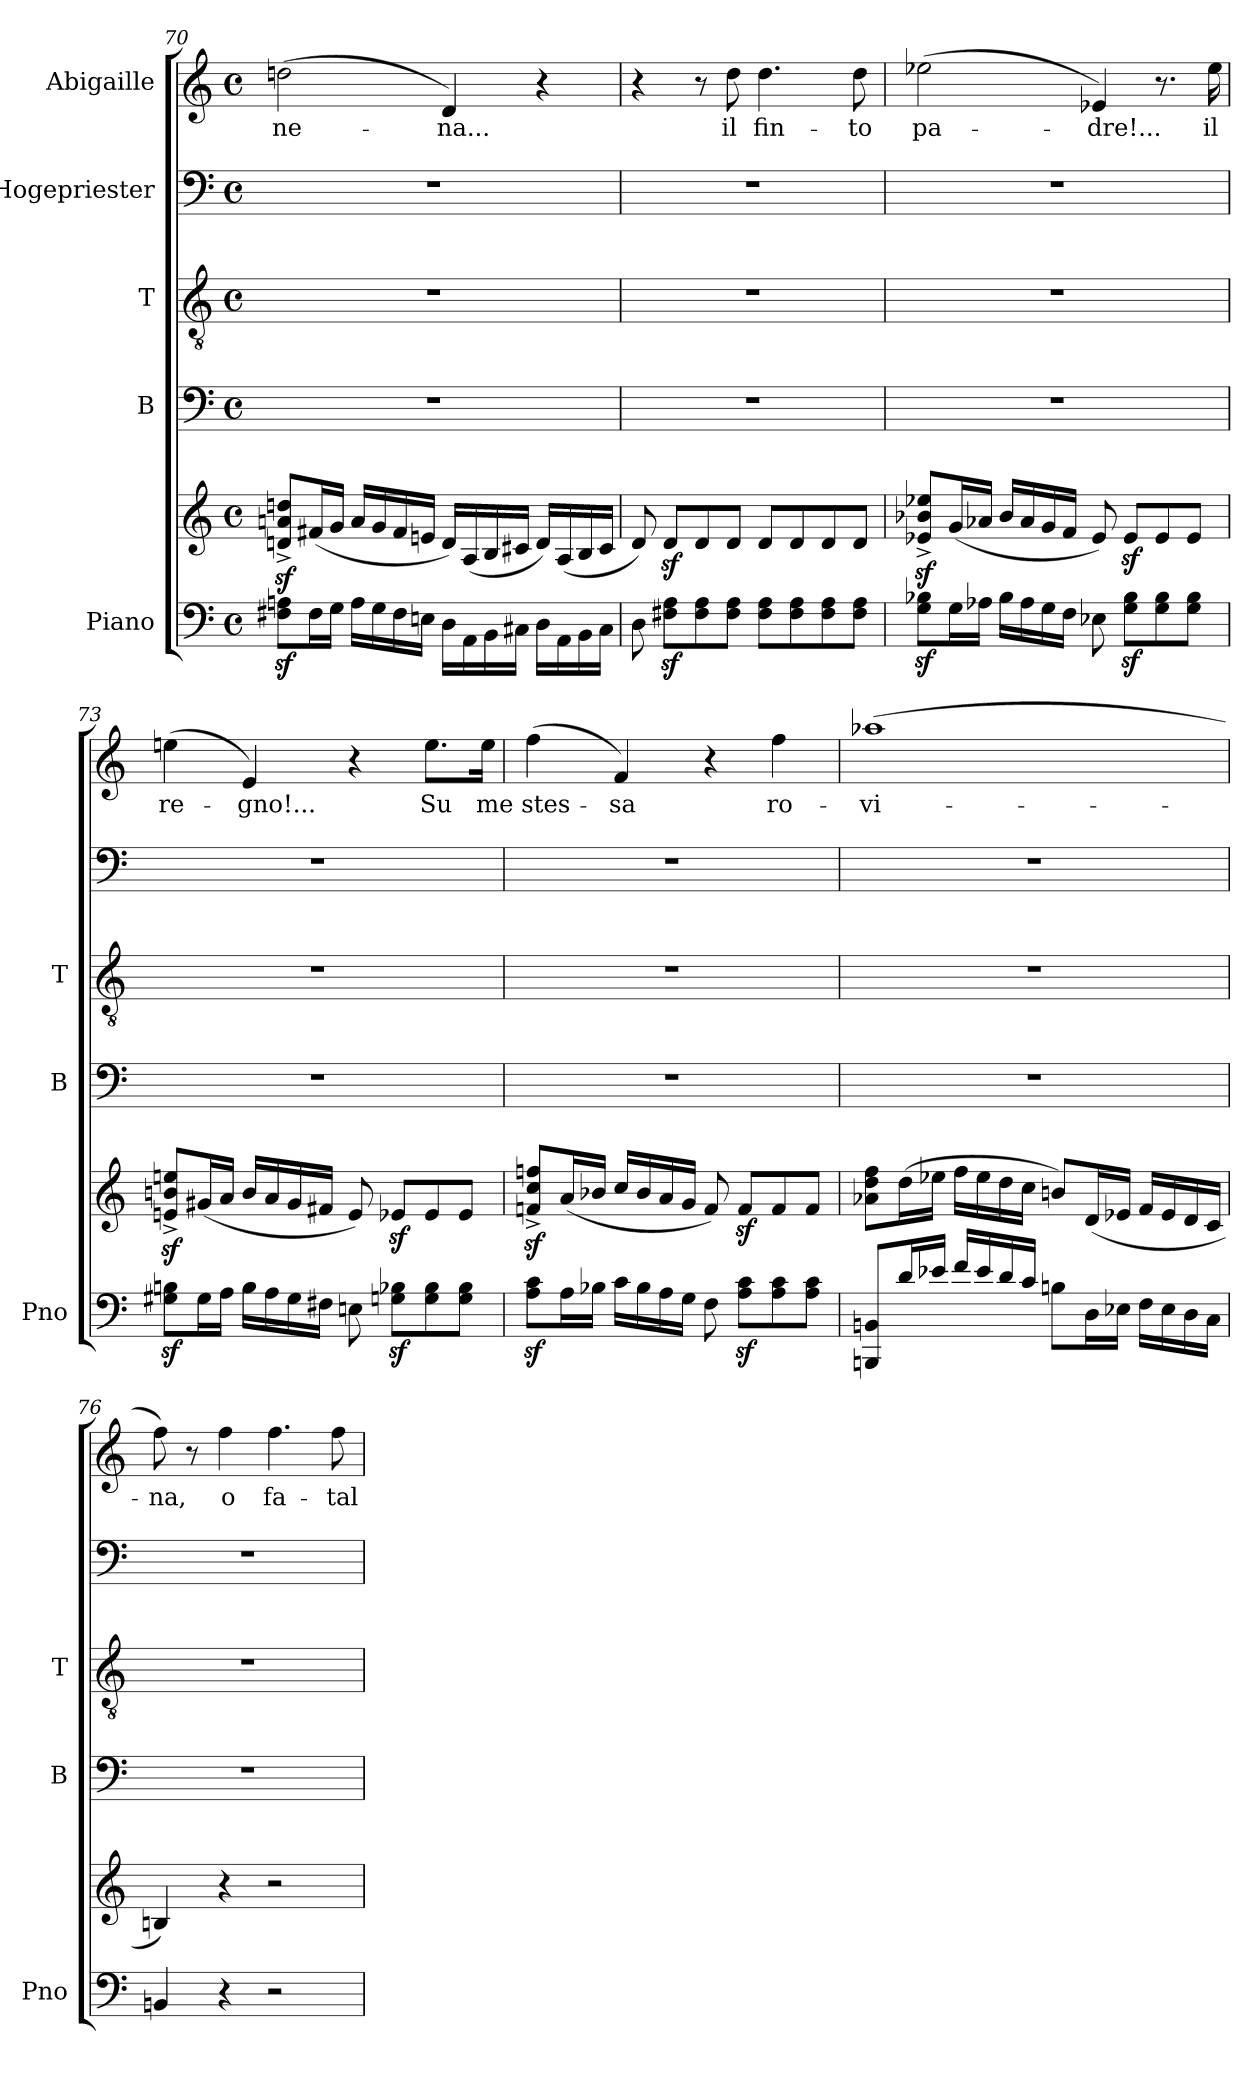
**kern	**kern	**kern	**kern	**kern	**kern	**text
*part5	*part5	*part4	*part3	*part2	*part1	*part1
*staff6	*staff5	*staff4	*staff3	*staff2	*staff1	*staff1
*I"Piano	*	*I"B	*I"T	*I"Hogepriester	*I"Abigaille	*
*I'Pno	*	*I'B	*I'T	*	*	*
*clefF4	*clefG2	*clefF4	*clefGv2	*clefF4	*clefG2	*
*k[]	*k[]	*k[]	*k[]	*k[]	*k[]	*
*M4/4	*M4/4	*M4/4	*M4/4	*M4/4	*M4/4	*
*met(c)	*met(c)	*met(c)	*met(c)	*met(c)	*met(c)	*
=70	=70	=70	=70	=70	=70	=70
!	!	!	!	!	!	!LO:LY:b
8F#X\z< 8An\z<L	8dn/z<^ 8an/z<^ 8ddn/z<^L	1r	1r	1r	(2ddn\	-ne-
16F#\L	(16f#X/L	.	.	.	.	.
16G\JJ	16g/JJ	.	.	.	.	.
16A\LL	16a/LL	.	.	.	.	.
16G\	16g/	.	.	.	.	.
16F#\	16f#/	.	.	.	.	.
16En\JJ	16en/JJ	.	.	.	.	.
!	!	!	!	!	!	!LO:LY:b
16D\LL	16d/LL)	.	.	.	4d/)	-na...
16AA\	(16A/	.	.	.	.	.
16BB\	16B/	.	.	.	.	.
16C#X\JJ	16c#X/JJ	.	.	.	.	.
16D\LL	16d/LL)	.	.	.	4r	.
16AA\	(16A/	.	.	.	.	.
16BB\	16B/	.	.	.	.	.
16C#\JJ	16c#/JJ	.	.	.	.	.
=71	=71	=71	=71	=71	=71	=71
8D\	8d/)	1r	1r	1r	4r	.
8F#X\z< 8A\z<L	8dz</L	.	.	.	.	.
8F#\ 8A\	8d/	.	.	.	8r	.
!	!	!	!	!	!	!LO:LY:b
8F#\ 8A\J	8d/J	.	.	.	8dd\	il
!	!	!	!	!	!	!LO:LY:b
8F#\ 8A\L	8d/L	.	.	.	4.dd\	fin-
8F#\ 8A\	8d/	.	.	.	.	.
8F#\ 8A\	8d/	.	.	.	.	.
!	!	!	!	!	!	!LO:LY:b
8F#\ 8A\J	8d/J	.	.	.	8dd\	-to
=72	=72	=72	=72	=72	=72	=72
!	!	!	!	!	!	!LO:LY:b
8G\z< 8B-X\z<L	8e-X/z<^ 8b-X/z<^ 8ee-X/z<^L	1r	1r	1r	(2ee-X\	pa-
16G\L	(16g/L	.	.	.	.	.
16A-X\JJ	16a-X/JJ	.	.	.	.	.
16B-\LL	16b-/LL	.	.	.	.	.
16A-\	16a-/	.	.	.	.	.
16G\	16g/	.	.	.	.	.
16F\JJ	16f/JJ	.	.	.	.	.
!	!	!	!	!	!	!LO:LY:b
8E-X\	8e-/)	.	.	.	4e-X/)	-dre!...
8G\z< 8B-\z<L	8e-z</L	.	.	.	.	.
8G\ 8B-\	8e-/	.	.	.	8.r	.
8G\ 8B-\J	8e-/J	.	.	.	.	.
!	!	!	!	!	!	!LO:LY:b
.	.	.	.	.	16ee-\	il
!!LO:LB:g=z
=73	=73	=73	=73	=73	=73	=73
!	!	!	!	!	!	!LO:LY:b
8G#X\z< 8Bn\z<L	8en/z<^ 8bn/z<^ 8een/z<^L	1r	1r	1r	(4een\	re-
16G#\L	(16g#X/L	.	.	.	.	.
16A\JJ	16a/JJ	.	.	.	.	.
!	!	!	!	!	!	!LO:LY:b
16B\LL	16b/LL	.	.	.	4e/)	-gno!...
16A\	16a/	.	.	.	.	.
16G#\	16g#/	.	.	.	.	.
16F#X\JJ	16f#X/JJ	.	.	.	.	.
8En\	8e/)	.	.	.	4r	.
8Gn\z< 8B-X\z<L	8e-Xz</L	.	.	.	.	.
!	!	!	!	!	!	!LO:LY:b
8G\ 8B-\	8e-/	.	.	.	8.ee\L	Su
8G\ 8B-\J	8e-/J	.	.	.	.	.
!	!	!	!	!	!	!LO:LY:b
.	.	.	.	.	16ee\Jk	me
=74	=74	=74	=74	=74	=74	=74
!	!	!	!	!	!	!LO:LY:b
8A\z< 8c\z<L	8fn/z<^ 8cc/z<^ 8ffn/z<^L	1r	1r	1r	(4ff\	stes-
16A\L	(16a/L	.	.	.	.	.
16B-X\JJ	16b-X/JJ	.	.	.	.	.
!	!	!	!	!	!	!LO:LY:b
16c\LL	16cc/LL	.	.	.	4f/)	-sa
16B-\	16b-/	.	.	.	.	.
16A\	16a/	.	.	.	.	.
16G\JJ	16g/JJ	.	.	.	.	.
8F\	8f/)	.	.	.	4r	.
8A\z< 8c\z<L	8fz</L	.	.	.	.	.
!	!	!	!	!	!	!LO:LY:b
8A\ 8c\	8f/	.	.	.	4ff\	ro-
8A\ 8c\J	8f/J	.	.	.	.	.
=75	=75	=75	=75	=75	=75	=75
!	!	!	!	!	!	!LO:LY:b
8BBBn/ 8BBn/L	8a-X\ 8dd\ 8ff\L	1r	1r	1r	(1aa-X	-vi-
16d/L	(16dd\L	.	.	.	.	.
16e-X/JJ	16ee-X\JJ	.	.	.	.	.
16f/LL	16ff\LL	.	.	.	.	.
16e-/	16ee-\	.	.	.	.	.
16d/	16dd\	.	.	.	.	.
16c/JJ	16cc\JJ	.	.	.	.	.
8Bn\L	8bn/L)	.	.	.	.	.
16D\L	(16d/L	.	.	.	.	.
16E-X\JJ	16e-X/JJ	.	.	.	.	.
16F\LL	16f/LL	.	.	.	.	.
16E-\	16e-/	.	.	.	.	.
16D\	16d/	.	.	.	.	.
16C\JJ	16c/JJ	.	.	.	.	.
=76	=76	=76	=76	=76	=76	=76
!	!	!	!	!	!	!LO:LY:b
4BBn/	4Bn/)	1r	1r	1r	8ff\)	-na,
.	.	.	.	.	8r	.
!	!	!	!	!	!	!LO:LY:b
4r	4r	.	.	.	4ff\	o
!	!	!	!	!	!	!LO:LY:b
2r	2r	.	.	.	4.ff\	fa-
!	!	!	!	!	!	!LO:LY:b
.	.	.	.	.	8ff\	-tal
=	=	=	=	=	=	=
*-	*-	*-	*-	*-	*-	*-
